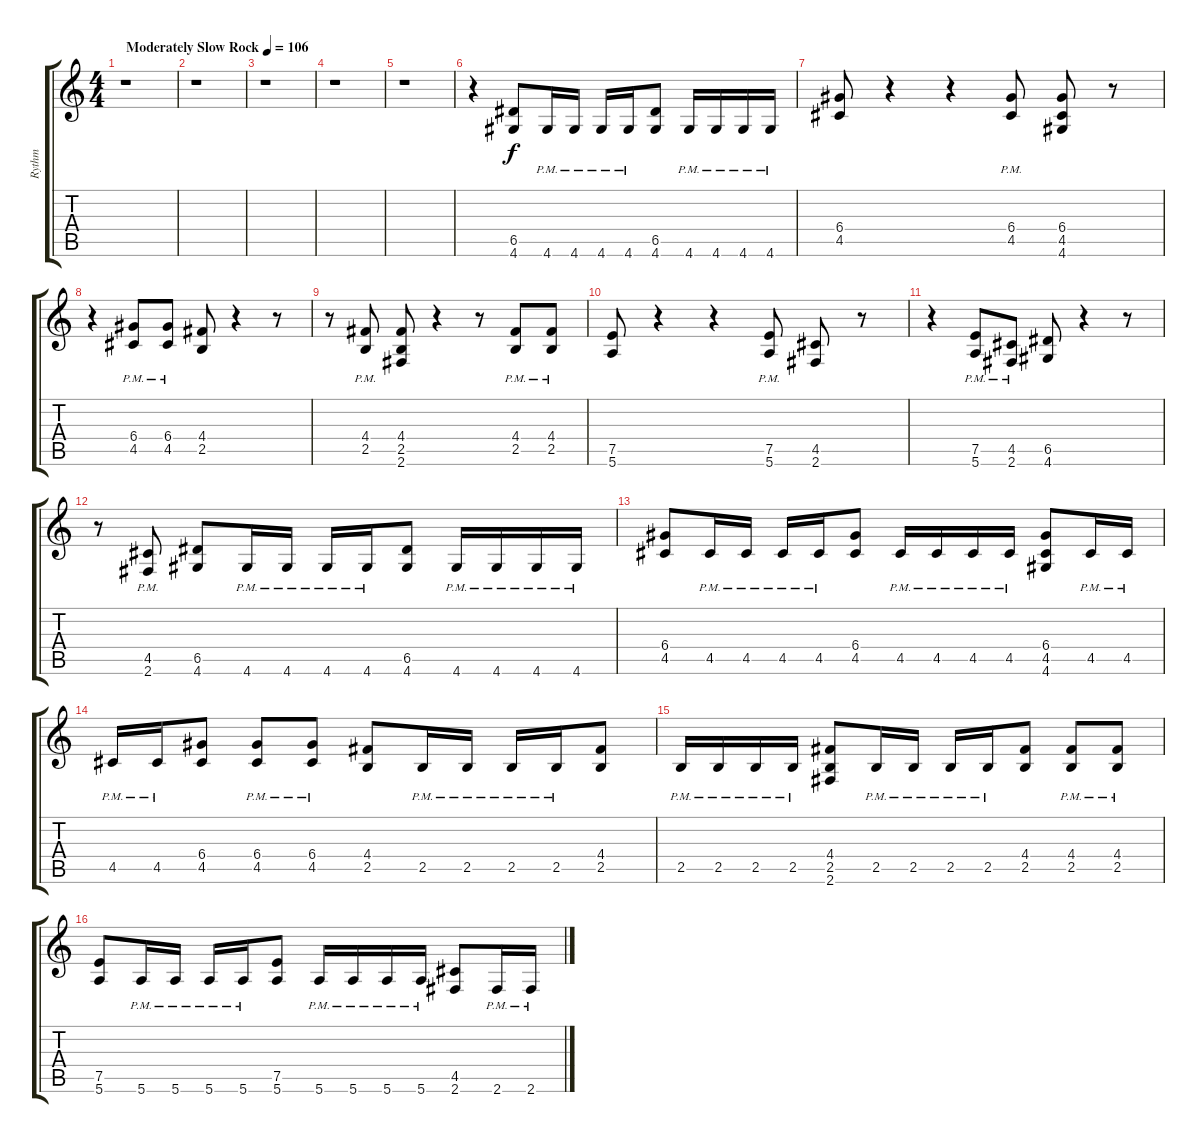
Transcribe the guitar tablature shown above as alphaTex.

\track ("Rythm" "Rythm") {instrument distortionguitar}
\staff {score tabs}
\tuning (E4 B3 G3 D3 A2 E2) {hide}
\ts (4 4)
\tempo (106 "Moderately Slow Rock")
\clef g2
\ks c
r.1{dy f instrument distortionguitar} |
r.1 |
r.1 |
r.1 |
r.1 |
r.4 (6.5 4.6).8 4.6{pm}.16 4.6{pm}.16 4.6{pm}.16 4.6{pm}.16 (6.5 4.6).8 4.6{pm}.16 4.6{pm}.16 4.6{pm}.16 4.6{pm}.16 |
(6.4 4.5).8 r.4 r.4 (6.4{pm} 4.5{pm}).8 (6.4 4.5 4.6).8 r.8 |
r.4 (6.4{pm} 4.5{pm}).8 (6.4{pm} 4.5{pm}).8 (4.4 2.5).8 r.4 r.8 |
r.8 (4.4{pm} 2.5{pm}).8 (4.4 2.5 2.6).8 r.4 r.8 (4.4{pm} 2.5{pm}).8 (4.4{pm} 2.5{pm}).8 |
(7.5 5.6).8 r.4 r.4 (7.5{pm} 5.6{pm}).8 (4.5 2.6).8 r.8 |
r.4 (7.5{pm} 5.6{pm}).8 (4.5{pm} 2.6{pm}).8 (6.5 4.6).8 r.4 r.8 |
r.8 (4.5{pm} 2.6{pm}).8 (6.5 4.6).8 4.6{pm}.16 4.6{pm}.16 4.6{pm}.16 4.6{pm}.16 (6.5 4.6).8 4.6{pm}.16 4.6{pm}.16 4.6{pm}.16 4.6{pm}.16 |
(6.4 4.5).8 4.5{pm}.16 4.5{pm}.16 4.5{pm}.16 4.5{pm}.16 (6.4 4.5).8 4.5{pm}.16 4.5{pm}.16 4.5{pm}.16 4.5{pm}.16 (6.4 4.5 4.6).8 4.5{pm}.16 4.5{pm}.16 |
4.5{pm}.16 4.5{pm}.16 (6.4 4.5).8 (6.4{pm} 4.5{pm}).8 (6.4{pm} 4.5{pm}).8 (4.4 2.5).8 2.5{pm}.16 2.5{pm}.16 2.5{pm}.16 2.5{pm}.16 (4.4 2.5).8 |
2.5{pm}.16 2.5{pm}.16 2.5{pm}.16 2.5{pm}.16 (4.4 2.5 2.6).8 2.5{pm}.16 2.5{pm}.16 2.5{pm}.16 2.5{pm}.16 (4.4 2.5).8 (4.4{pm} 2.5{pm}).8 (4.4{pm} 2.5{pm}).8 |
(7.5 5.6).8 5.6{pm}.16 5.6{pm}.16 5.6{pm}.16 5.6{pm}.16 (7.5 5.6).8 5.6{pm}.16 5.6{pm}.16 5.6{pm}.16 5.6{pm}.16 (4.5 2.6).8 2.6{pm}.16 2.6{pm}.16
